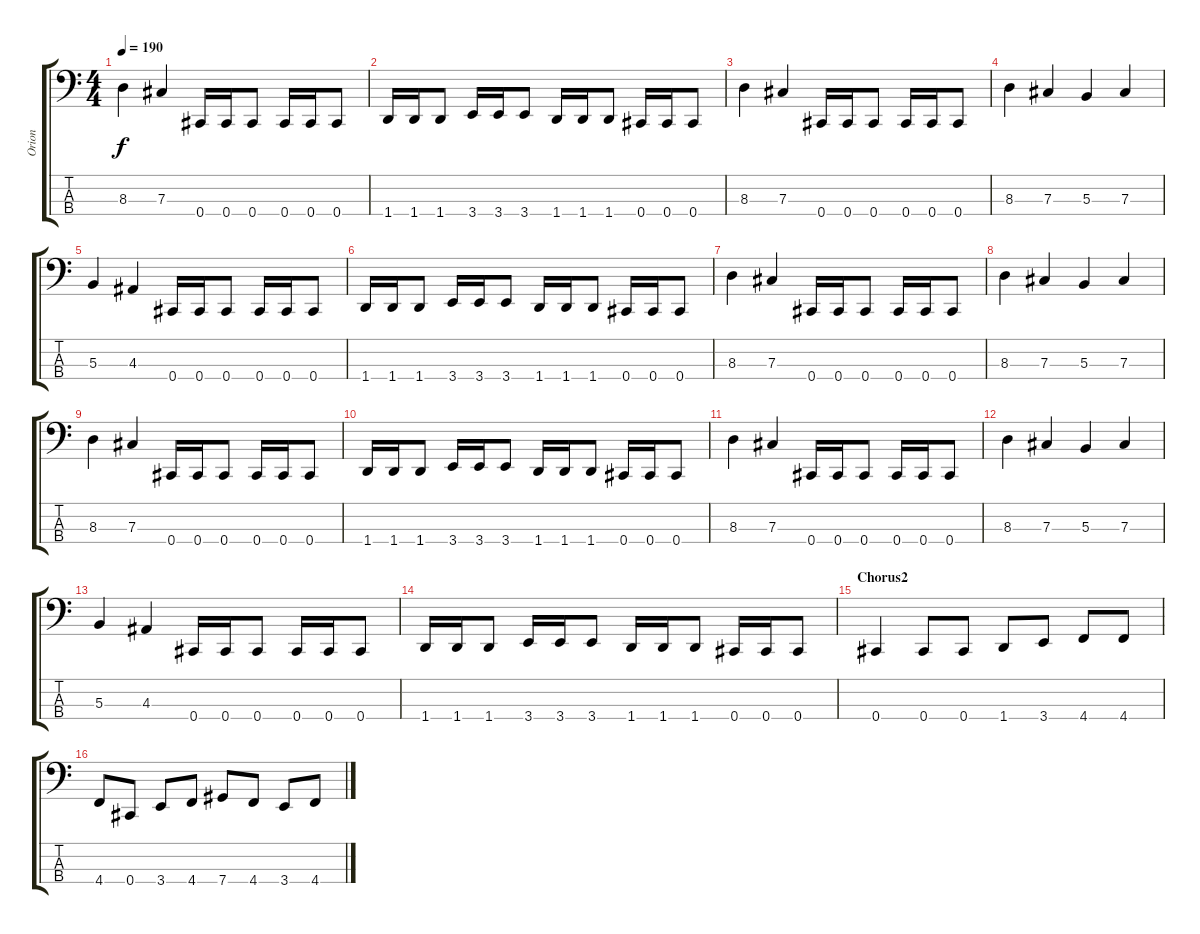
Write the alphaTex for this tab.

\track ("Orion" "Orion") {instrument electricbassfinger}
\staff {score tabs}
\tuning (E2 B1 Gb1 Db1) {hide}
\ts (4 4)
\tempo 190
\clef f4
\ks c
8.3.4{dy f} 7.3.4 0.4.16 0.4.16 0.4.8 0.4.16 0.4.16 0.4.8 |
1.4.16 1.4.16 1.4.8 3.4.16 3.4.16 3.4.8 1.4.16 1.4.16 1.4.8 0.4.16 0.4.16 0.4.8 |
8.3.4 7.3.4 0.4.16 0.4.16 0.4.8 0.4.16 0.4.16 0.4.8 |
8.3.4 7.3.4 5.3.4 7.3.4 |
5.3.4 4.3.4 0.4.16 0.4.16 0.4.8 0.4.16 0.4.16 0.4.8 |
1.4.16 1.4.16 1.4.8 3.4.16 3.4.16 3.4.8 1.4.16 1.4.16 1.4.8 0.4.16 0.4.16 0.4.8 |
8.3.4 7.3.4 0.4.16 0.4.16 0.4.8 0.4.16 0.4.16 0.4.8 |
8.3.4 7.3.4 5.3.4 7.3.4 |
8.3.4 7.3.4 0.4.16 0.4.16 0.4.8 0.4.16 0.4.16 0.4.8 |
1.4.16 1.4.16 1.4.8 3.4.16 3.4.16 3.4.8 1.4.16 1.4.16 1.4.8 0.4.16 0.4.16 0.4.8 |
8.3.4 7.3.4 0.4.16 0.4.16 0.4.8 0.4.16 0.4.16 0.4.8 |
8.3.4 7.3.4 5.3.4 7.3.4 |
5.3.4 4.3.4 0.4.16 0.4.16 0.4.8 0.4.16 0.4.16 0.4.8 |
1.4.16 1.4.16 1.4.8 3.4.16 3.4.16 3.4.8 1.4.16 1.4.16 1.4.8 0.4.16 0.4.16 0.4.8 |
\section ("" "Chorus2")
0.4.4 0.4.8 0.4.8 1.4.8 3.4.8 4.4.8 4.4.8 |
4.4.8 0.4.8 3.4.8 4.4.8 7.4.8 4.4.8 3.4.8 4.4.8
